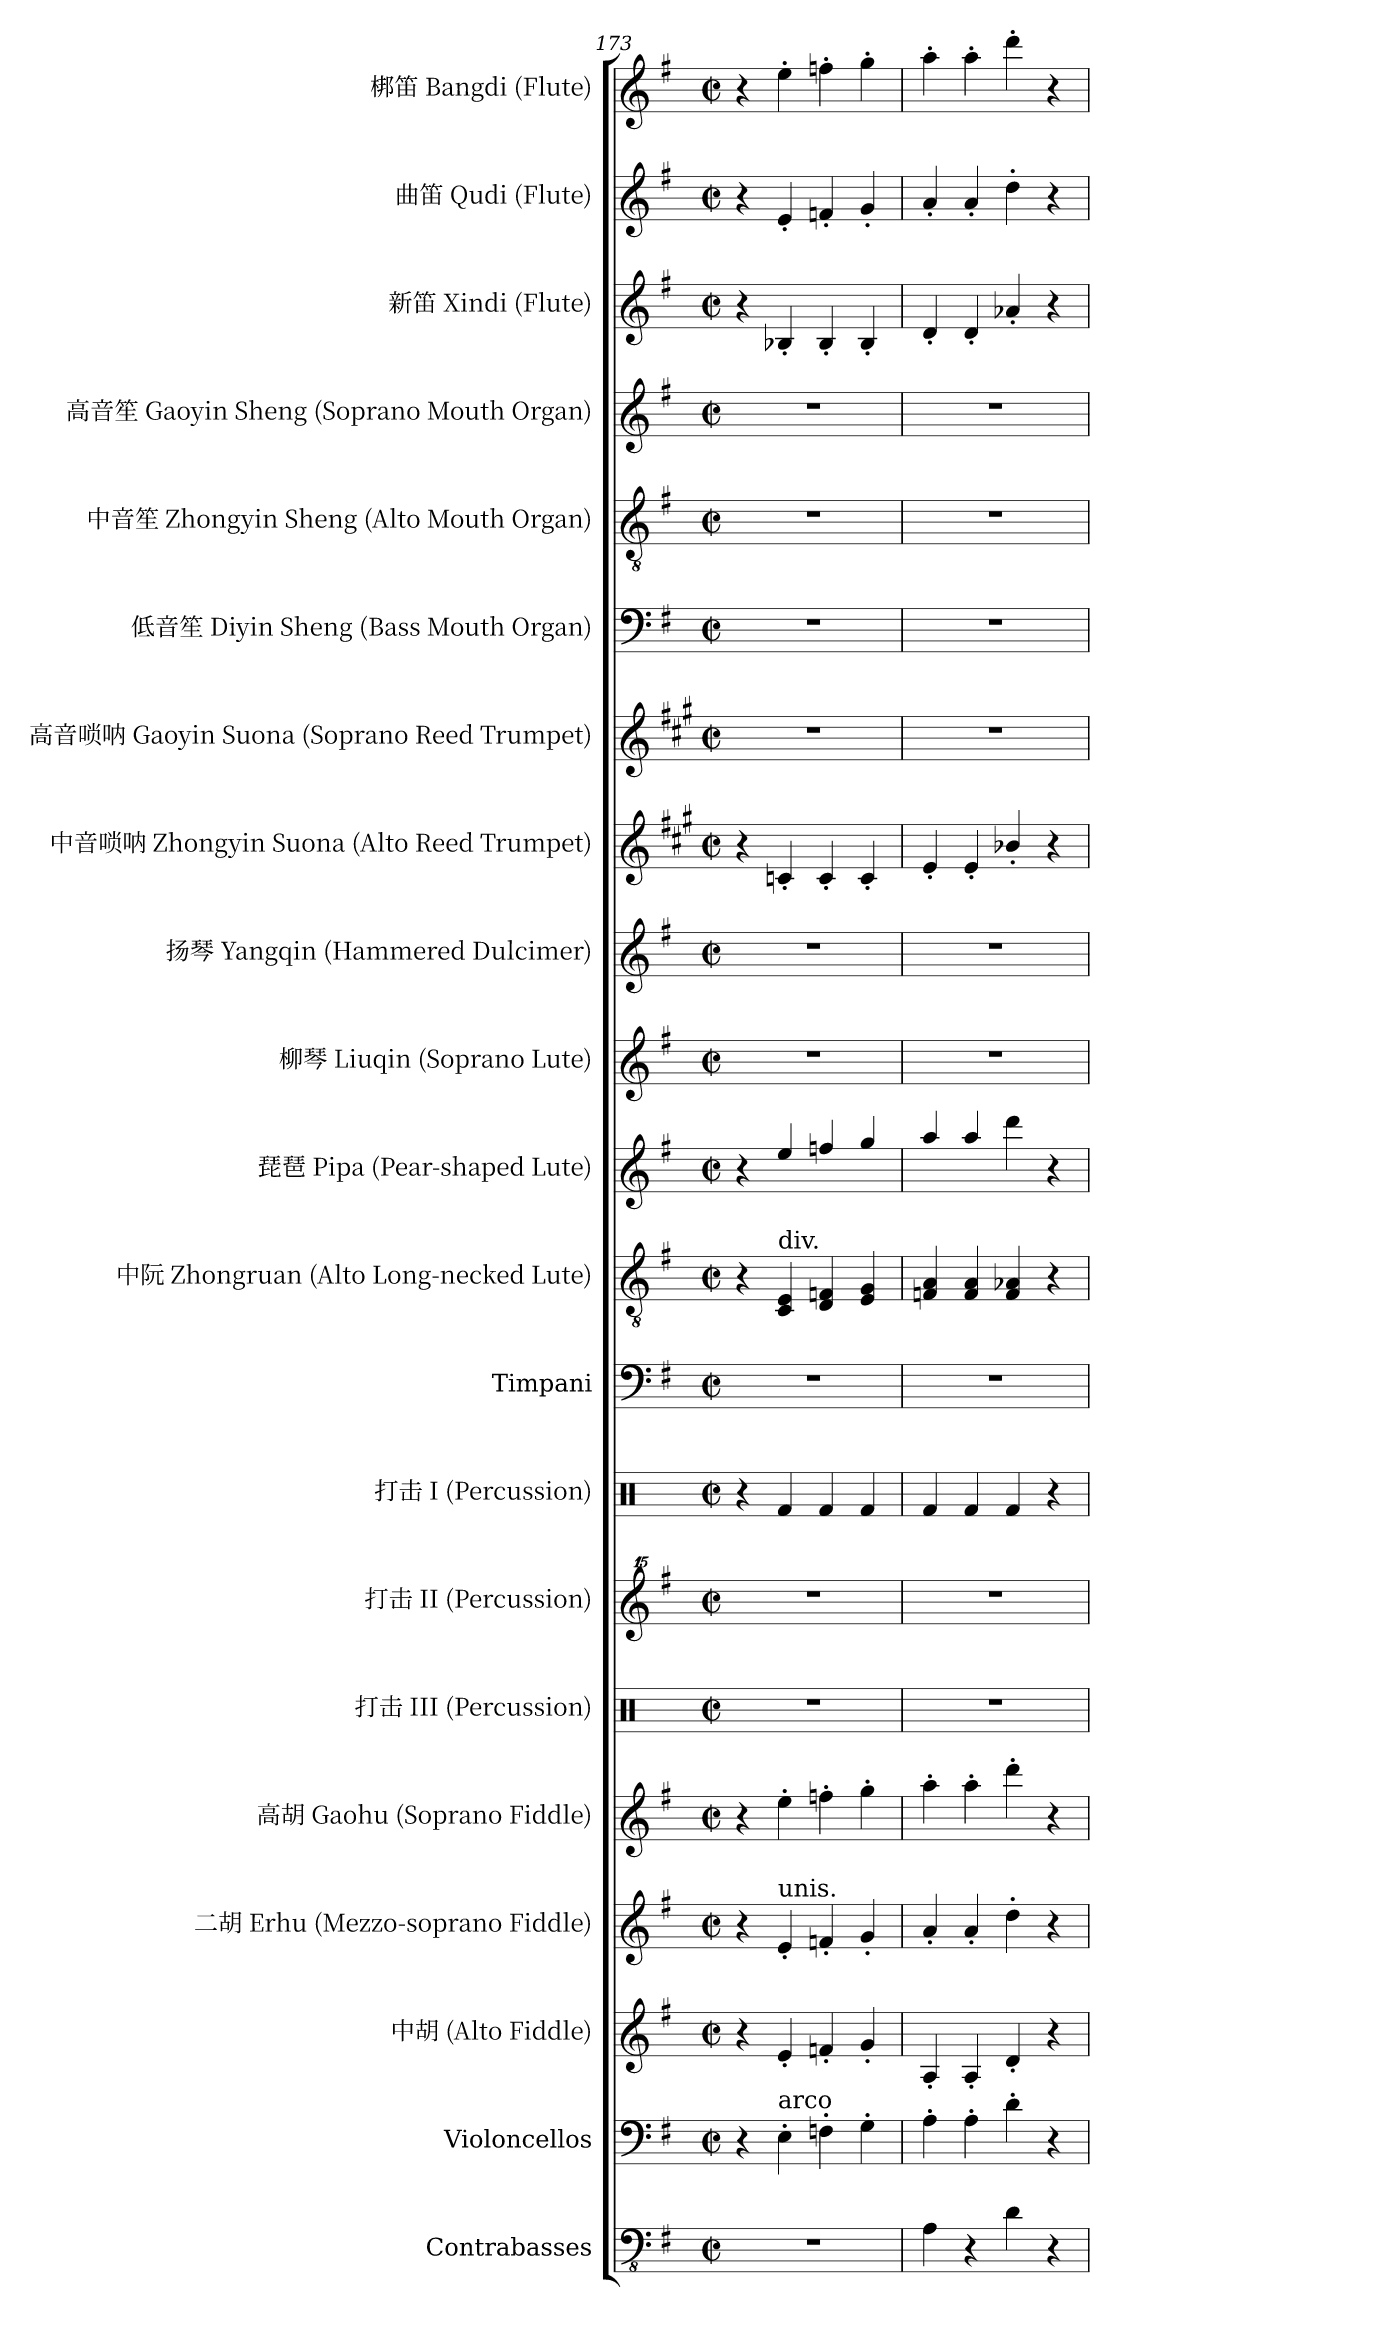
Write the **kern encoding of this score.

**kern	**kern	**kern	**kern	**kern	**kern	**kern	**kern	**kern	**kern	**kern	**kern	**kern	**kern	**kern	**kern	**kern	**kern	**kern	**kern	**kern
*part21	*part20	*part19	*part18	*part17	*part16	*part15	*part14	*part13	*part12	*part11	*part10	*part9	*part8	*part7	*part6	*part5	*part4	*part3	*part2	*part1
*staff21	*staff20	*staff19	*staff18	*staff17	*staff16	*staff15	*staff14	*staff13	*staff12	*staff11	*staff10	*staff9	*staff8	*staff7	*staff6	*staff5	*staff4	*staff3	*staff2	*staff1
*I"Contrabasses	*I"Violoncellos	*I"中胡 (Alto Fiddle)	*I"二胡 Erhu (Mezzo-soprano Fiddle)	*I"高胡 Gaohu (Soprano Fiddle)	*I"打击 III (Percussion)	*I"打击 II (Percussion)	*I"打击 I (Percussion)	*I"Timpani	*I"中阮 Zhongruan (Alto Long-necked Lute)	*I"琵琶 Pipa (Pear-shaped Lute)	*I"柳琴 Liuqin (Soprano Lute)	*I"扬琴 Yangqin  (Hammered Dulcimer)	*I"中音唢呐 Zhongyin Suona (Alto Reed Trumpet)	*I"高音唢呐 Gaoyin Suona (Soprano Reed Trumpet)	*I"低音笙 Diyin Sheng (Bass Mouth Organ)	*I"中音笙 Zhongyin Sheng (Alto Mouth Organ)	*I"高音笙 Gaoyin Sheng (Soprano Mouth Organ)	*I"新笛 Xindi (Flute)	*I"曲笛 Qudi (Flute)	*I"梆笛 Bangdi (Flute)
*I'Cbs.	*I'Vcs.	*	*	*	*I'打击 III	*I'打击 II	*I'打击 I	*I'Timp.	*	*	*	*	*	*	*	*	*	*	*	*
*clefFv4	*clefF4	*clefG2	*clefG2	*clefG2	*clefX	*clefG^^2	*clefX	*clefF4	*clefGv2	*clefG2	*clefG2	*clefG2	*clefG2	*clefG2	*clefF4	*clefGv2	*clefG2	*clefG2	*clefG2	*clefG2
*	*	*	*	*	*	*	*	*	*	*ITrd7c12	*	*	*ITrd1c2	*ITrd1c2	*	*	*	*	*	*
*k[f#]	*k[f#]	*k[f#]	*k[f#]	*k[f#]	*k[]	*k[f#]	*k[]	*k[f#]	*k[f#]	*k[f#]	*k[f#]	*k[f#]	*k[f#]	*k[f#]	*k[f#]	*k[f#]	*k[f#]	*k[f#]	*k[f#]	*k[f#]
*M2/2	*M2/2	*M2/2	*M2/2	*M2/2	*M2/2	*M2/2	*M2/2	*M2/2	*M2/2	*M2/2	*M2/2	*M2/2	*M2/2	*M2/2	*M2/2	*M2/2	*M2/2	*M2/2	*M2/2	*M2/2
*met(c|)	*met(c|)	*met(c|)	*met(c|)	*met(c|)	*met(c|)	*met(c|)	*met(c|)	*met(c|)	*met(c|)	*met(c|)	*met(c|)	*met(c|)	*met(c|)	*met(c|)	*met(c|)	*met(c|)	*met(c|)	*met(c|)	*met(c|)	*met(c|)
=173	=173	=173	=173	=173	=173	=173	=173	=173	=173	=173	=173	=173	=173	=173	=173	=173	=173	=173	=173	=173
1r	4r	4r	4r	4r	1r	1r	4r	1r	4r	4r	1r	1r	4r	1r	1r	1r	1r	4r	4r	4r
!	!	!	!	!	!	!	!	!	!LO:TX:a:t=div.	!	!	!	!	!	!	!	!	!	!	!
!	!	!	!LO:TX:a:t=unis.	!	!	!	!	!	!	!	!	!	!	!	!	!	!	!	!	!
!	!LO:TX:a:t=arco	!	!	!	!	!	!	!	!	!	!	!	!	!	!	!	!	!	!	!
.	4E'\	4e'/	4e'/	4ee'\	.	.	4Rf/	.	4C/ 4E/	4e/	.	.	4B-X'/	.	.	.	.	4B-X'/	4e'/	4ee'\
.	4Fn'\	4fn'/	4fn'/	4ffn'\	.	.	4Rf/	.	4D/ 4Fn/	4fn/	.	.	4B-'/	.	.	.	.	4B-'/	4fn'/	4ffn'\
.	4G'\	4g'/	4g'/	4gg'\	.	.	4Rf/	.	4E/ 4G/	4g/	.	.	4B-'/	.	.	.	.	4B-'/	4g'/	4gg'\
=174	=174	=174	=174	=174	=174	=174	=174	=174	=174	=174	=174	=174	=174	=174	=174	=174	=174	=174	=174	=174
4AA\	4A'\	4A'/	4a'/	4aa'\	1r	1r	4Rf/	1r	4Fn/ 4A/	4a/	1r	1r	4d'/	1r	1r	1r	1r	4d'/	4a'/	4aa'\
4r	4A'\	4A'/	4a'/	4aa'\	.	.	4Rf/	.	4F/ 4A/	4a/	.	.	4d'/	.	.	.	.	4d'/	4a'/	4aa'\
4D\	4d'\	4d'/	4dd'\	4ddd'\	.	.	4Rf/	.	4F/ 4A-X/	4dd\	.	.	4a-X'/	.	.	.	.	4a-X'/	4dd'\	4ddd'\
4r	4r	4r	4r	4r	.	.	4r	.	4r	4r	.	.	4r	.	.	.	.	4r	4r	4r
=	=	=	=	=	=	=	=	=	=	=	=	=	=	=	=	=	=	=	=	=
*-	*-	*-	*-	*-	*-	*-	*-	*-	*-	*-	*-	*-	*-	*-	*-	*-	*-	*-	*-	*-
